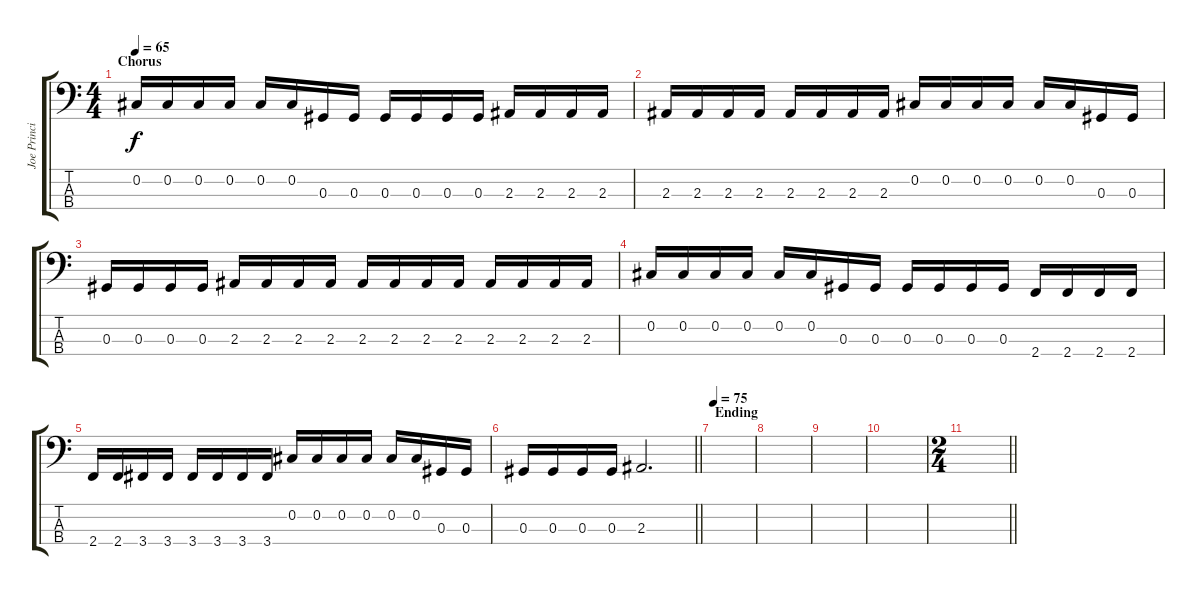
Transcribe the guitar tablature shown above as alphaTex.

\track ("Joe Princip" "Joe Princi") {instrument electricbassfinger}
\staff {score tabs}
\tuning (Gb2 Db2 Ab1 Eb1) {hide}
\ts (4 4)
\section ("" "Chorus")
\tempo 65
\clef f4
\ks c
0.2.16{dy f} 0.2.16 0.2.16 0.2.16 0.2.16 0.2.16 0.3.16 0.3.16 0.3.16 0.3.16 0.3.16 0.3.16 2.3.16 2.3.16 2.3.16 2.3.16 |
2.3.16 2.3.16 2.3.16 2.3.16 2.3.16 2.3.16 2.3.16 2.3.16 0.2.16 0.2.16 0.2.16 0.2.16 0.2.16 0.2.16 0.3.16 0.3.16 |
0.3.16 0.3.16 0.3.16 0.3.16 2.3.16 2.3.16 2.3.16 2.3.16 2.3.16 2.3.16 2.3.16 2.3.16 2.3.16 2.3.16 2.3.16 2.3.16 |
0.2.16 0.2.16 0.2.16 0.2.16 0.2.16 0.2.16 0.3.16 0.3.16 0.3.16 0.3.16 0.3.16 0.3.16 2.4.16 2.4.16 2.4.16 2.4.16 |
2.4.16 2.4.16 3.4.16 3.4.16 3.4.16 3.4.16 3.4.16 3.4.16 0.2.16 0.2.16 0.2.16 0.2.16 0.2.16 0.2.16 0.3.16 0.3.16 |
\barLineRight lightlight
0.3.16 0.3.16 0.3.16 0.3.16 2.3.2{d} |
\section ("" "Ending")
\tempo 75
|
|
|
|
\ts (2 4)
\barLineRight lightlight
